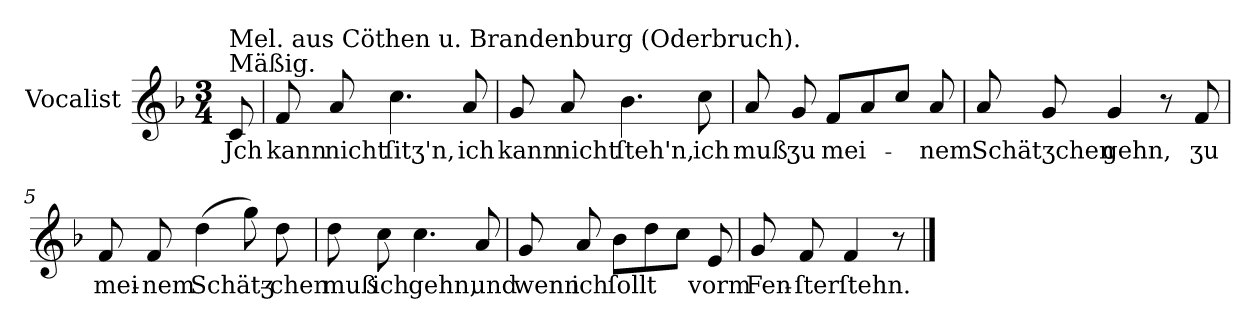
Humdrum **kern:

**kern	**text
*part1	*part1
*staff1	*staff1
*I"Vocalist	*
*k[b-]	*
*F:	*
*M3/4	*
=	=
!LO:TX:a:t=Mäßig.	!
!LO:TX:a:t=Mel. aus Cöthen u. Brandenburg (Oderbruch).	!
8c	Jch
=1	=1
8f	kann
8a	nicht
4.cc	ſitʒ'n,
8a	ich
=2	=2
8g	kann
8a	nicht
4.b-	ſteh'n,
8cc	ich
=3	=3
8a	muß
8g	ʒu
8fL	mei-
8a	.
8ccJ	.
8a	-nem
=4	=4
8a	Schätʒchen
8g	.
4g	gehn,
8r	.
8f	ʒu
=5	=5
8f	mei-
8f	-nem
(4dd	Schätʒ-
8gg)	.
8dd	-chen
=6	=6
8dd	muß
8cc	ich
4.cc	gehn,
8a	und
=7	=7
8g	wenn
8a	ich
8b-L	ſollt
8dd	.
8ccJ	.
8e	vorm
=8	=8
8g	Fen-
8f	-ſter
4f	ſtehn.
8r	.
==	==
*-	*-
